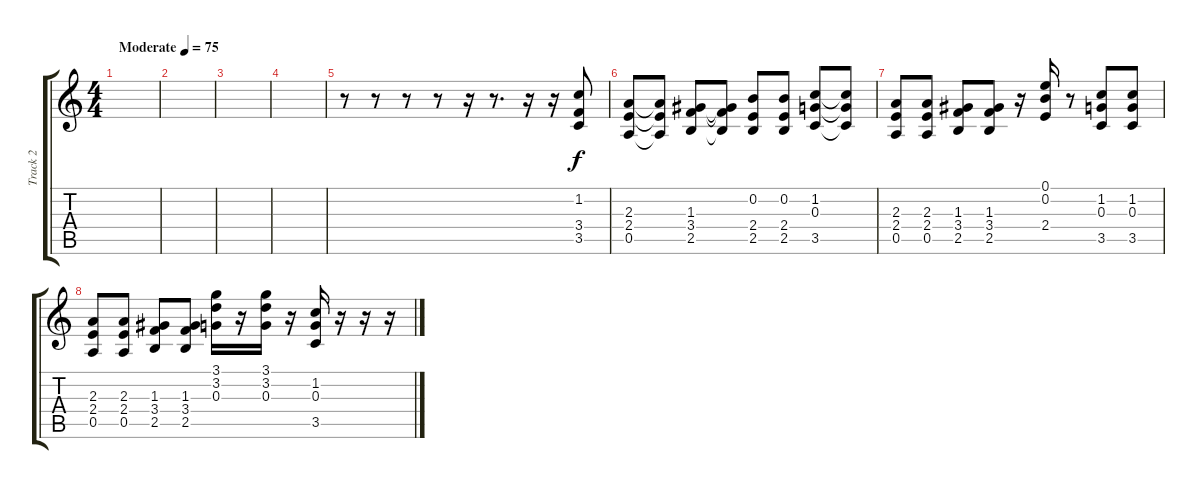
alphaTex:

\track ("Track 2" "Track 2") {instrument overdrivenguitar}
\staff {score tabs}
\tuning (E4 B3 G3 D3 A2 E2) {hide}
\ts (4 4)
\tempo (75 "Moderate")
\clef g2
\ks aminor
|
|
|
|
r.8 r.8 r.8 r.8 r.16 r.8{d} r.16 r.16 (1.2 3.4 3.5).8 |
(2.3 2.4 0.5).8 (2.3{t} 2.4{t} 0.5{t}).8 (1.3 3.4 2.5).8 (1.3{t} 3.4{t} 2.5{t}).8 (0.2 2.4 2.5).8 (0.2 2.4 2.5).8 (1.2 0.3 3.5).8 (1.2{t} 0.3{t} 3.5{t}).8 |
(2.3 2.4 0.5).8 (2.3 2.4 0.5).8 (1.3 3.4 2.5).8 (1.3 3.4 2.5).8 r.16 (0.1 0.2 2.4).16 r.8 (1.2 0.3 3.5).8 (1.2 0.3 3.5).8 |
(2.3 2.4 0.5).8 (2.3 2.4 0.5).8 (1.3 3.4 2.5).8 (1.3 3.4 2.5).8 (3.1 3.2 0.3).16 r.16 (3.1 3.2 0.3).16 r.16 (1.2 0.3 3.5).16 r.16 r.16 r.16
